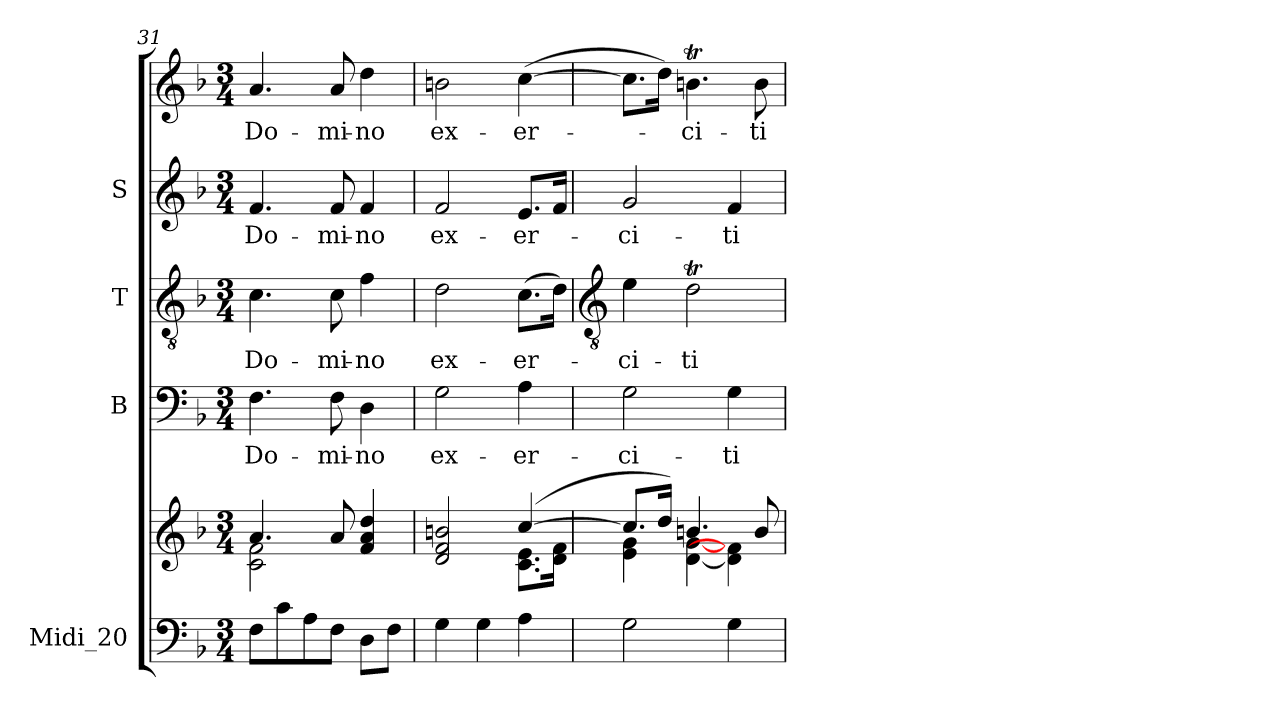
**kern	**kern	**kern	**text	**kern	**text	**kern	**text	**kern	**text
*part4	*part4	*part3	*part3	*part2	*part2	*part1	*part1	*part1	*part1
*staff6	*staff5	*staff4	*staff4	*staff3	*staff3	*staff2	*staff2	*staff1	*staff1
*I"Midi_20	*	*I"B	*	*I"T	*	*I"S	*	*	*
*	*	*I'B	*	*I'T	*	*I'S	*	*	*
*clefF4	*clefG2	*clefF4	*	*clefGv2	*	*clefG2	*	*clefG2	*
*k[b-]	*k[b-]	*k[b-]	*	*k[b-]	*	*k[b-]	*	*k[b-]	*
*F:	*F:	*F:	*	*F:	*	*F:	*	*F:	*
*M3/4	*M3/4	*M3/4	*	*M3/4	*	*M3/4	*	*M3/4	*
=31	=31	=31	=31	=31	=31	=31	=31	=31	=31
*	*^	*	*	*	*	*	*	*	*
!	!	!	!	!LO:LY:b	!	!LO:LY:b	!	!LO:LY:b	!	!LO:LY:b
8FL	4.a/	2c\ 2f\	4.F	Do-	4.c	Do-	4.f	Do-	4.a	Do-
8c	.	.	.	.	.	.	.	.	.	.
8A	.	.	.	.	.	.	.	.	.	.
!	!	!	!	!LO:LY:b	!	!LO:LY:b	!	!LO:LY:b	!	!LO:LY:b
8FJ	8a/	.	8F	-mi-	8c	-mi-	8f	-mi-	8a	-mi-
!	!	!	!	!LO:LY:b	!	!LO:LY:b	!	!LO:LY:b	!	!LO:LY:b
8DL	4f/ 4a/ 4dd/	4ryy	4D	-no	4f	-no	4f	-no	4dd	-no
8FJ	.	.	.	.	.	.	.	.	.	.
=32	=32	=32	=32	=32	=32	=32	=32	=32	=32	=32
!	!	!	!	!LO:LY:b	!	!LO:LY:b	!	!LO:LY:b	!	!LO:LY:b
4G	2d/ 2f/ 2bn/	2ryy	2G	ex-	2d	ex-	2f	ex-	2bn	ex-
4G	.	.	.	.	.	.	.	.	.	.
!	!	!	!	!LO:LY:b	!	!LO:LY:b	!	!LO:LY:b	!	!LO:LY:b
4A	(>[4cc/	8.c\ 8.e\L	4A	-er-	(>8.cL	-er-	8.eL	-er-	(>[4cc	-er-
.	.	16d\ 16f\J	.	.	16dJ)	.	16fJ	.	.	.
!!LO:LB:g=z
=33	=33	=33	=33	=33	=33	=33	=33	=33	=33	=33
*	*	*	*	*	*clefGv2	*	*	*	*	*
!	!	!	!	!LO:LY:b	!	!LO:LY:b	!	!LO:LY:b	!	!
2G	8.cc/L]	4e\ 4g\	2G	-ci-	4e	ci-	2g	-ci-	8.ccL]	.
.	16dd/J)	.	.	.	.	.	.	.	16ddJ)	.
!	!	!	!	!	!	!LO:LY:b	!	!	!	!LO:LY:b
.	4.bn/	[4d\ [4g\	.	.	2dT	-ti-	.	.	4.bnt	ci-
!	!	!	!	!LO:LY:b	!	!	!	!LO:LY:b	!	!
4G	.	4d\] 4f\]	4G	-ti-	.	.	4f	-ti-	.	.
!	!	!	!	!	!	!	!	!	!	!LO:LY:b
.	8b/	.	.	.	.	.	.	.	8b	-ti-
*	*v	*v	*	*	*	*	*	*	*	*
=	=	=	=	=	=	=	=	=	=
*-	*-	*-	*-	*-	*-	*-	*-	*-	*-
